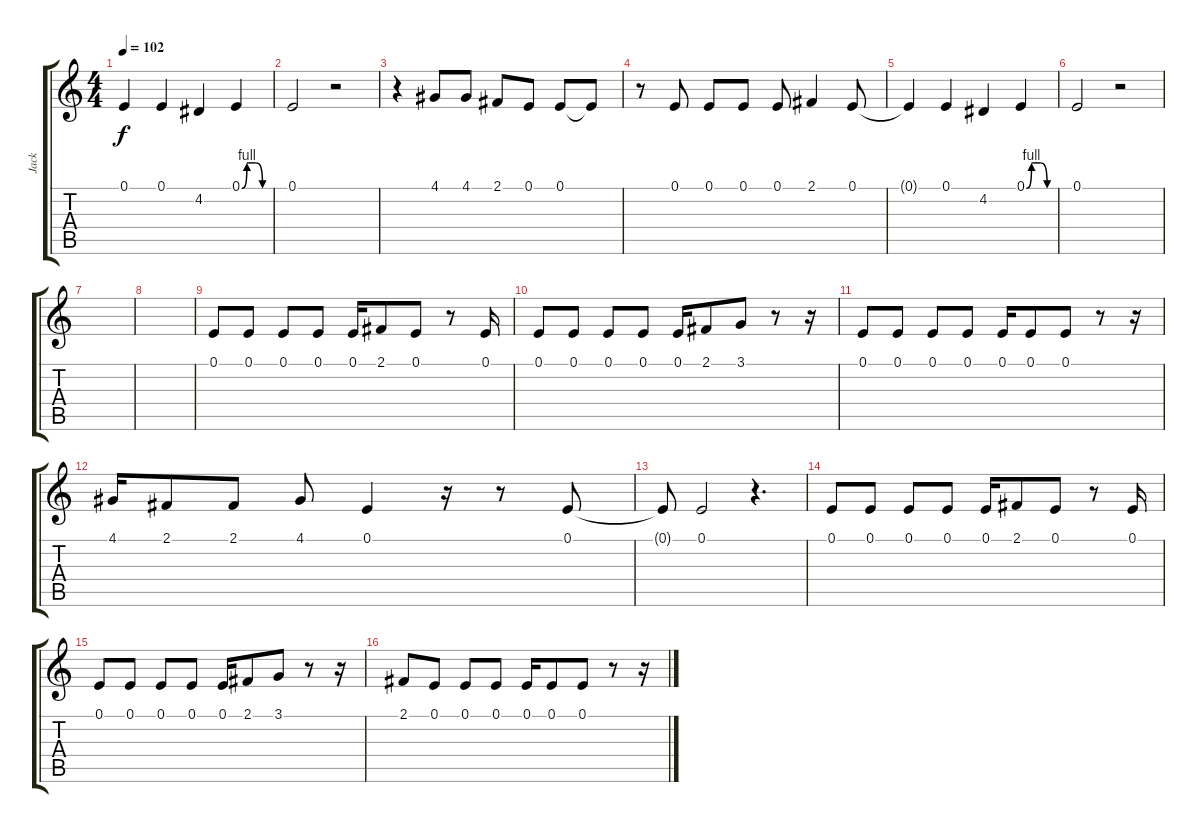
\track ("Jack" "Jack") {instrument clarinet}
\staff {score tabs}
\tuning (E4 B3 G3 D3 A2 E2) {hide}
\ts (4 4)
\tempo 102
\clef g2
\ks c
0.1{t}.4{dy f} 0.1.4 4.2.4 0.1{be (custom 0 0 11 4 15 4 30 4 45 0 60 0)}.4 |
0.1.2 r.2 |
r.4 4.1.8 4.1.8 2.1.8 0.1.8 0.1.8 0.1{t}.8 |
r.8 0.1.8 0.1.8 0.1.8 0.1.8 2.1.4 0.1.8 |
0.1{t}.4 0.1.4 4.2.4 0.1{be (custom 0 0 11 4 15 4 30 4 45 0 60 0)}.4 |
0.1.2 r.2 |
|
|
0.1.8 0.1.8 0.1.8 0.1.8 0.1.16 2.1.8 0.1.8 r.8 0.1.16 |
0.1.8 0.1.8 0.1.8 0.1.8 0.1.16 2.1.8 3.1.8 r.8 r.16 |
0.1.8 0.1.8 0.1.8 0.1.8 0.1.16 0.1.8 0.1.8 r.8 r.16 |
4.1.16 2.1.8 2.1.8 4.1.8 0.1.4 r.16 r.8 0.1.8 |
0.1{t}.8 0.1.2 r.4{d} |
0.1.8 0.1.8 0.1.8 0.1.8 0.1.16 2.1.8 0.1.8 r.8 0.1.16 |
0.1.8 0.1.8 0.1.8 0.1.8 0.1.16 2.1.8 3.1.8 r.8 r.16 |
2.1.8 0.1.8 0.1.8 0.1.8 0.1.16 0.1.8 0.1.8 r.8 r.16
